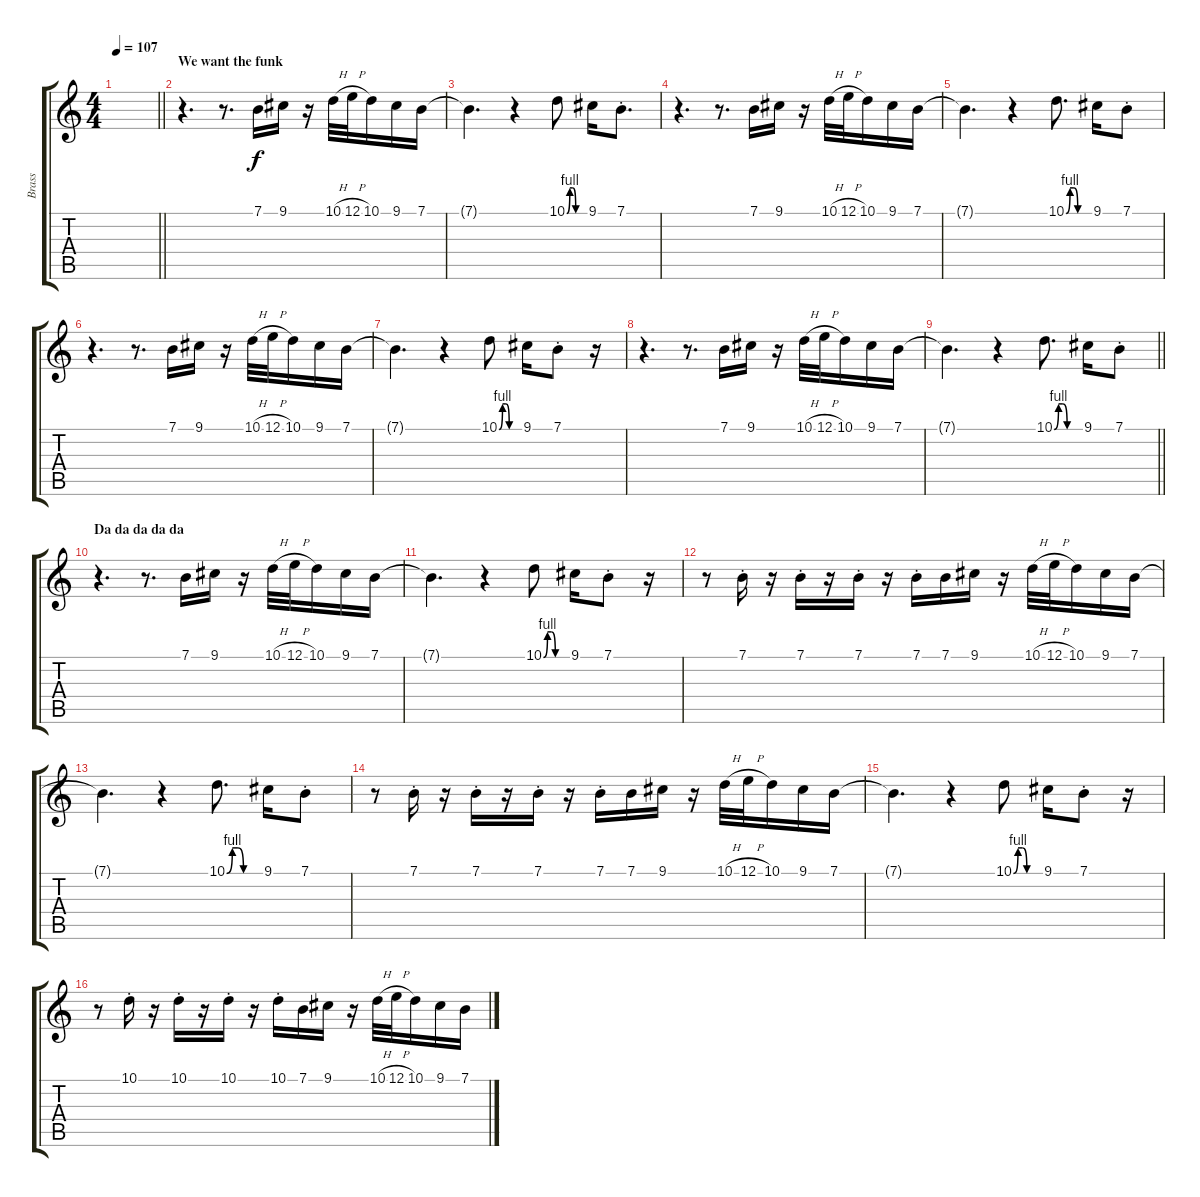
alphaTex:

\track ("Brass" "Brass") {instrument brasssection bank 255}
\staff {score tabs}
\tuning (E4 B3 G3 D3 A2 E2) {hide}
\ts (4 4)
\tempo 107
\clef g2
\barLineRight lightlight
\ks c
|
\section ("" "We want the funk")
r.4{d} r.8{d} 7.1.16 9.1.16 r.16 10.1{h}.32 12.1{h}.32 10.1.16 9.1.16 7.1.16 |
7.1{t}.4{d} r.4 10.1{be (custom 0 0 10 4 20 4 30 0 60 0)}.8 9.1.16 7.1{st}.8{d} |
r.4{d} r.8{d} 7.1.16 9.1.16 r.16 10.1{h}.32 12.1{h}.32 10.1.16 9.1.16 7.1.16 |
7.1{t}.4{d} r.4 10.1{be (custom 0 0 10 4 20 4 30 0 60 0)}.8{d} 9.1.16 7.1{st}.8 |
r.4{d} r.8{d} 7.1.16 9.1.16 r.16 10.1{h}.32 12.1{h}.32 10.1.16 9.1.16 7.1.16 |
7.1{t}.4{d} r.4 10.1{be (custom 0 0 10 4 20 4 30 0 60 0)}.8 9.1.16 7.1{st}.8 r.16 |
r.4{d} r.8{d} 7.1.16 9.1.16 r.16 10.1{h}.32 12.1{h}.32 10.1.16 9.1.16 7.1.16 |
\barLineRight lightlight
7.1{t}.4{d} r.4 10.1{be (custom 0 0 10 4 20 4 30 0 60 0)}.8{d} 9.1.16 7.1{st}.8 |
\section ("" "Da da da da da")
r.4{d} r.8{d} 7.1.16 9.1.16 r.16 10.1{h}.32 12.1{h}.32 10.1.16 9.1.16 7.1.16 |
7.1{t}.4{d} r.4 10.1{be (custom 0 0 10 4 20 4 30 0 60 0)}.8 9.1.16 7.1{st}.8 r.16 |
r.8 7.1{st}.16 r.16 7.1{st}.16 r.16 7.1{st}.16 r.16 7.1{st}.16 7.1.16 9.1.16 r.16 10.1{h}.32 12.1{h}.32 10.1.16 9.1.16 7.1.16 |
7.1{t}.4{d} r.4 10.1{be (custom 0 0 10 4 20 4 30 0 60 0)}.8{d} 9.1.16 7.1{st}.8 |
r.8 7.1{st}.16 r.16 7.1{st}.16 r.16 7.1{st}.16 r.16 7.1{st}.16 7.1.16 9.1.16 r.16 10.1{h}.32 12.1{h}.32 10.1.16 9.1.16 7.1.16 |
7.1{t}.4{d} r.4 10.1{be (custom 0 0 10 4 20 4 30 0 60 0)}.8 9.1.16 7.1{st}.8 r.16 |
r.8 10.1{st}.16 r.16 10.1{st}.16 r.16 10.1{st}.16 r.16 10.1{st}.16 7.1.16 9.1.16 r.16 10.1{h}.32 12.1{h}.32 10.1.16 9.1.16 7.1.16
